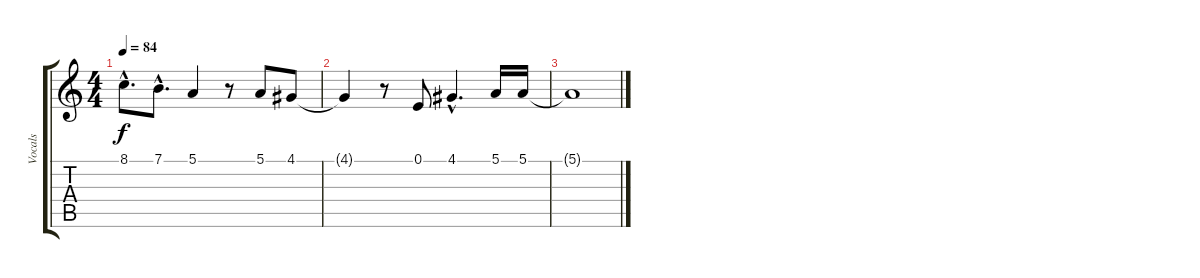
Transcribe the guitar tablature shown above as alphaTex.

\track ("Vocals" "Vocals") {instrument trombone}
\staff {score tabs}
\tuning (E4 B3 G3 D3 A2 E2) {hide}
\ts (4 4)
\tempo 84
\clef g2
\ks c
8.1{hac}.8{d dy f} 7.1{hac}.8{d} 5.1.4 r.8 5.1.8 4.1.8 |
4.1{t}.4 r.8 0.1.8 4.1{hac}.4{d} 5.1.16 5.1.16 |
5.1{t}.1
